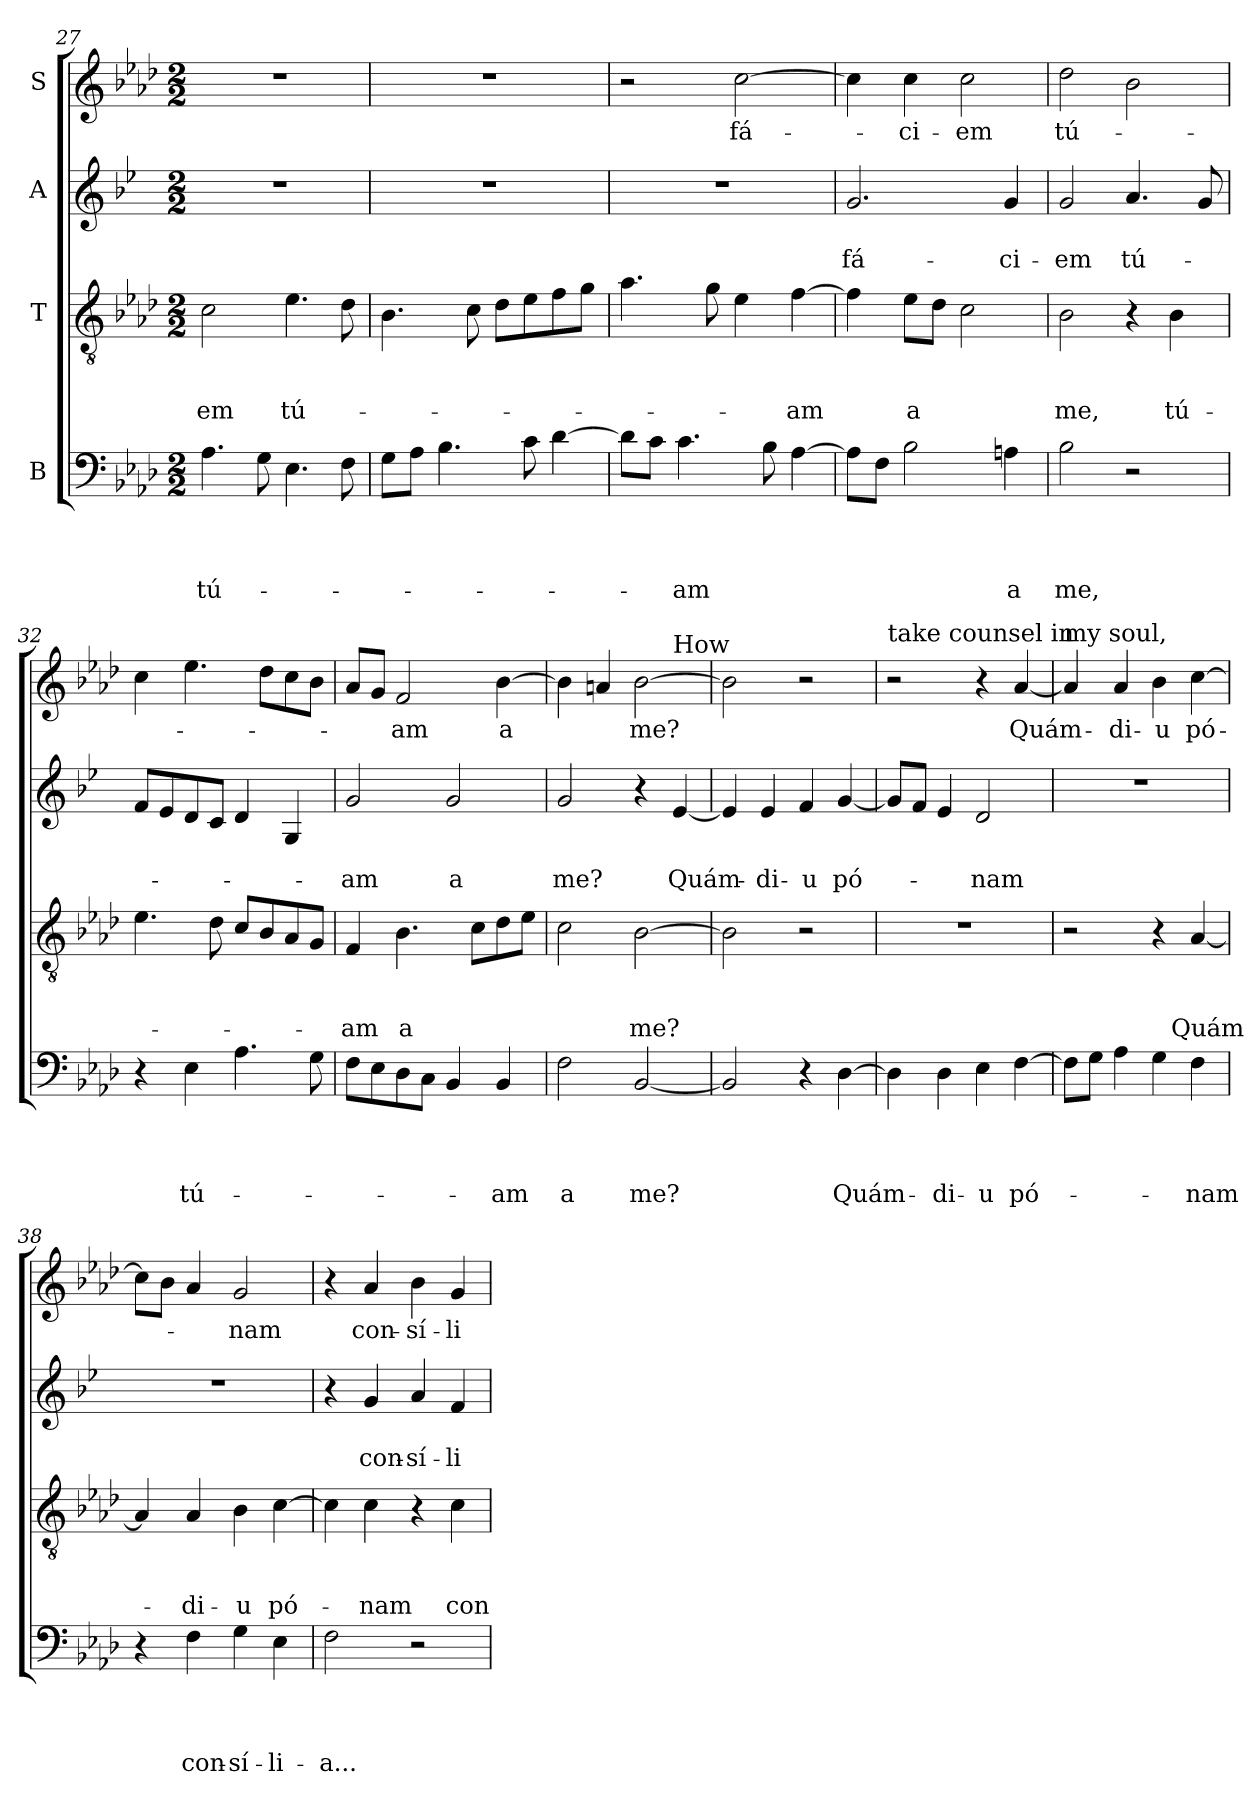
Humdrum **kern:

**kern	**text	**text	**text	**text	**kern	**text	**text	**text	**kern	**text	**text	**kern	**text
*part4	*part4	*part4	*part4	*part4	*part3	*part3	*part3	*part3	*part2	*part2	*part2	*part1	*part1
*staff4	*staff4	*staff4	*staff4	*staff4	*staff3	*staff3	*staff3	*staff3	*staff2	*staff2	*staff2	*staff1	*staff1
*I"B	*	*	*	*	*I"T	*	*	*	*I"A	*	*	*I"S	*
*clefF4	*	*	*	*	*clefGv2	*	*	*	*clefG2	*	*	*clefG2	*
*	*	*	*	*	*	*	*	*	*ITrd1c2	*	*	*	*
*k[b-e-a-d-]	*	*	*	*	*k[b-e-a-d-]	*	*	*	*k[b-e-a-d-]	*	*	*k[b-e-a-d-]	*
*A-:	*	*	*	*	*A-:	*	*	*	*A-:	*	*	*A-:	*
*M2/2	*	*	*	*	*M2/2	*	*	*	*M2/2	*	*	*M2/2	*
=27	=27	=27	=27	=27	=27	=27	=27	=27	=27	=27	=27	=27	=27
!	!	!	!	!LO:LY:b	!	!	!	!LO:LY:b	!	!	!	!	!
4.A-\	.	.	.	tú-	2c\	.	.	-em	1r	.	.	1r	.
8G\	.	.	.	.	.	.	.	.	.	.	.	.	.
!	!	!	!	!	!	!	!	!LO:LY:b	!	!	!	!	!
4.E-\	.	.	.	.	4.e-\	.	.	tú-	.	.	.	.	.
8F\	.	.	.	.	8d-\	.	.	.	.	.	.	.	.
=28	=28	=28	=28	=28	=28	=28	=28	=28	=28	=28	=28	=28	=28
8G\L	.	.	.	.	4.B-\	.	.	.	1r	.	.	1r	.
8A-\J	.	.	.	.	.	.	.	.	.	.	.	.	.
4.B-\	.	.	.	.	.	.	.	.	.	.	.	.	.
.	.	.	.	.	8c\	.	.	.	.	.	.	.	.
.	.	.	.	.	8d-\L	.	.	.	.	.	.	.	.
8c\	.	.	.	.	8e-\	.	.	.	.	.	.	.	.
[4d-\	.	.	.	.	8f\	.	.	.	.	.	.	.	.
.	.	.	.	.	8g\J	.	.	.	.	.	.	.	.
=29	=29	=29	=29	=29	=29	=29	=29	=29	=29	=29	=29	=29	=29
8d-\L]	.	.	.	.	4.a-\	.	.	.	1r	.	.	2r	.
8c\J	.	.	.	.	.	.	.	.	.	.	.	.	.
!	!	!	!	!LO:LY:b	!	!	!	!	!	!	!	!	!
4.c\	.	.	.	-am	.	.	.	.	.	.	.	.	.
.	.	.	.	.	8g\	.	.	.	.	.	.	.	.
!	!	!	!	!	!	!	!	!	!	!	!	!	!LO:LY:b
.	.	.	.	.	4e-\	.	.	.	.	.	.	[2cc\	fá-
8B-\	.	.	.	.	.	.	.	.	.	.	.	.	.
!	!	!	!	!	!	!	!	!LO:LY:b	!	!	!	!	!
[4A-\	.	.	.	.	[4f\	.	.	-am	.	.	.	.	.
=30	=30	=30	=30	=30	=30	=30	=30	=30	=30	=30	=30	=30	=30
!	!	!	!	!	!	!	!	!	!	!	!LO:LY:b	!	!
8A-\L]	.	.	.	.	4f\]	.	.	.	2.f/	.	fá-	4cc\]	.
8F\J	.	.	.	.	.	.	.	.	.	.	.	.	.
!	!	!	!	!	!	!	!	!LO:LY:b	!	!	!	!	!LO:LY:b
2B-\	.	.	.	.	8e-\L	.	.	a	.	.	.	4cc\	-ci-
.	.	.	.	.	8d-\J	.	.	.	.	.	.	.	.
!	!	!	!	!	!	!	!	!	!	!	!	!	!LO:LY:b
.	.	.	.	.	2c\	.	.	.	.	.	.	2cc\	-em
!	!	!	!	!LO:LY:b	!	!	!	!	!	!	!LO:LY:b	!	!
4A\	.	.	.	a	.	.	.	.	4f/	.	-ci-	.	.
!!LO:LB:g=z
=31	=31	=31	=31	=31	=31	=31	=31	=31	=31	=31	=31	=31	=31
!	!	!	!	!LO:LY:b	!	!	!	!LO:LY:b	!	!	!LO:LY:b	!	!LO:LY:b
2B-\	.	.	.	me,	2B-\	.	.	me,	2f/	.	-em	2dd-\	tú-
!	!	!	!	!	!	!	!	!	!	!	!LO:LY:b	!	!
2r	.	.	.	.	4r	.	.	.	4.g/	.	tú-	2b-\	.
!	!	!	!	!	!	!	!	!LO:LY:b	!	!	!	!	!
.	.	.	.	.	4B-\	.	.	tú-	.	.	.	.	.
.	.	.	.	.	.	.	.	.	8f/	.	.	.	.
=32	=32	=32	=32	=32	=32	=32	=32	=32	=32	=32	=32	=32	=32
4r	.	.	.	.	4.e-\	.	.	.	8e-/L	.	.	4cc\	.
.	.	.	.	.	.	.	.	.	8d-/	.	.	.	.
!	!	!	!	!LO:LY:b	!	!	!	!	!	!	!	!	!
4E-\	.	.	.	tú-	.	.	.	.	8c/	.	.	4.ee-\	.
.	.	.	.	.	8d-\	.	.	.	8B-/J	.	.	.	.
4.A-\	.	.	.	.	8c/L	.	.	.	4c/	.	.	.	.
.	.	.	.	.	8B-/	.	.	.	.	.	.	8dd-\L	.
.	.	.	.	.	8A-/	.	.	.	4F/	.	.	8cc\	.
8G\	.	.	.	.	8G/J	.	.	.	.	.	.	8b-\J	.
=33	=33	=33	=33	=33	=33	=33	=33	=33	=33	=33	=33	=33	=33
!	!	!	!	!	!	!	!	!LO:LY:b	!	!	!LO:LY:b	!	!
8F\L	.	.	.	.	4F/	.	.	-am	2f/	.	-am	8a-/L	.
8E-\	.	.	.	.	.	.	.	.	.	.	.	8g/J	.
!	!	!	!	!	!	!	!	!LO:LY:b	!	!	!	!	!LO:LY:b
8D-\	.	.	.	.	4.B-\	.	.	a	.	.	.	2f/	-am
8C\J	.	.	.	.	.	.	.	.	.	.	.	.	.
!	!	!	!	!	!	!	!	!	!	!	!LO:LY:b	!	!
4BB-/	.	.	.	.	.	.	.	.	2f/	.	a	.	.
.	.	.	.	.	8c\L	.	.	.	.	.	.	.	.
!	!	!	!	!LO:LY:b	!	!	!	!	!	!	!	!	!LO:LY:b
4BB-/	.	.	.	-am	8d-\	.	.	.	.	.	.	[4b-\	a
.	.	.	.	.	8e-\J	.	.	.	.	.	.	.	.
=34	=34	=34	=34	=34	=34	=34	=34	=34	=34	=34	=34	=34	=34
!	!	!	!	!LO:LY:b	!	!	!	!	!	!	!LO:LY:b	!	!
*	*	*	*	*	*	*	*	*	*	*	*	*^	*
2F\	.	.	.	a	2c\	.	.	.	2f/	.	me?	4b-\]	2.ryy	.
.	.	.	.	.	.	.	.	.	.	.	.	4a/	.	.
!	!	!	!	!LO:LY:b	!	!	!	!LO:LY:b	!	!	!	!	!	!LO:LY:b
[2BB-/	.	.	.	me?	[2B-\	.	.	me?	4r	.	.	[2b-\	.	me?
!	!	!	!	!	!	!	!	!	!	!	!	!	!LO:TX:a:t=How	!
!	!	!	!	!	!	!	!	!	!	!	!LO:LY:b	!	!	!
.	.	.	.	.	.	.	.	.	[4d-/	.	Quám-	.	4ryy	.
=35	=35	=35	=35	=35	=35	=35	=35	=35	=35	=35	=35	=35	=35	=35
!	!	!	!	!	!	!	!	!	!	!	!	!LO:TX:a:t=long shall I	!	!
*	*	*	*	*	*	*	*	*	*	*	*	*v	*v	*
2BB-/]	.	.	.	.	2B-\]	.	.	.	4d-/]	.	.	2b-\]	.
!	!	!	!	!	!	!	!	!	!	!	!LO:LY:b	!	!
.	.	.	.	.	.	.	.	.	4d-/	.	-di-	.	.
!	!	!	!	!	!	!	!	!	!	!	!LO:LY:b	!	!
4r	.	.	.	.	2r	.	.	.	4e-/	.	-u	2r	.
!	!	!	!	!LO:LY:b	!	!	!	!	!	!	!LO:LY:b	!	!
[4D-\	.	.	.	Quám-	.	.	.	.	[4f/	.	pó-	.	.
!!LO:PB:g=z
=36	=36	=36	=36	=36	=36	=36	=36	=36	=36	=36	=36	=36	=36
!	!	!	!	!	!	!	!	!	!	!	!	!LO:TX:a:t=take counsel in	!
4D-\]	.	.	.	.	1r	.	.	.	8f/L]	.	.	2r	.
.	.	.	.	.	.	.	.	.	8e-/J	.	.	.	.
!	!	!	!	!LO:LY:b	!	!	!	!	!	!	!	!	!
4D-\	.	.	.	-di-	.	.	.	.	4d-/	.	.	.	.
!	!	!	!	!LO:LY:b	!	!	!	!	!	!	!LO:LY:b	!	!
4E-\	.	.	.	-u	.	.	.	.	2c/	.	-nam	4r	.
!	!	!	!	!LO:LY:b	!	!	!	!	!	!	!	!	!LO:LY:b
[4F\	.	.	.	pó-	.	.	.	.	.	.	.	[4a-/	Quám-
=37	=37	=37	=37	=37	=37	=37	=37	=37	=37	=37	=37	=37	=37
!	!	!	!	!	!	!	!	!	!	!	!	!LO:TX:a:t=my soul,	!
8F\L]	.	.	.	.	2r	.	.	.	1r	.	.	4a-/]	.
8G\J	.	.	.	.	.	.	.	.	.	.	.	.	.
!	!	!	!	!	!	!	!	!	!	!	!	!	!LO:LY:b
4A-\	.	.	.	.	.	.	.	.	.	.	.	4a-/	-di-
!	!	!	!	!	!	!	!	!	!	!	!	!	!LO:LY:b
4G\	.	.	.	.	4r	.	.	.	.	.	.	4b-\	-u
!	!	!	!	!LO:LY:b	!	!	!	!LO:LY:b	!	!	!	!	!LO:LY:b
4F\	.	.	.	-nam	[4A-/	.	.	Quám-	.	.	.	[4cc\	pó-
=38	=38	=38	=38	=38	=38	=38	=38	=38	=38	=38	=38	=38	=38
4r	.	.	.	.	4A-/]	.	.	.	1r	.	.	8cc\L]	.
.	.	.	.	.	.	.	.	.	.	.	.	8b-\J	.
!	!	!	!	!LO:LY:b	!	!	!	!LO:LY:b	!	!	!	!	!
4F\	.	.	.	con-	4A-/	.	.	-di-	.	.	.	4a-/	.
!	!	!	!	!LO:LY:b	!	!	!	!LO:LY:b	!	!	!	!	!LO:LY:b
4G\	.	.	.	-sí-	4B-\	.	.	-u	.	.	.	2g/	-nam
!	!	!	!	!LO:LY:b	!	!	!	!LO:LY:b	!	!	!	!	!
4E-\	.	.	.	-li-	[4c\	.	.	pó-	.	.	.	.	.
=39	=39	=39	=39	=39	=39	=39	=39	=39	=39	=39	=39	=39	=39
!	!	!	!	!LO:LY:b	!	!	!	!	!	!	!	!	!
2F\	.	.	.	-a...	4c\]	.	.	.	4r	.	.	4r	.
!	!	!	!	!	!	!	!	!LO:LY:b	!	!	!LO:LY:b	!	!LO:LY:b
.	.	.	.	.	4c\	.	.	-nam	4f/	.	con-	4a-/	con-
!	!	!	!	!	!	!	!	!	!	!	!LO:LY:b	!	!LO:LY:b
2r	.	.	.	.	4r	.	.	.	4g/	.	-sí-	4b-\	-sí-
!	!	!	!	!	!	!	!	!LO:LY:b	!	!	!LO:LY:b	!	!LO:LY:b
.	.	.	.	.	4c\	.	.	con-	4e-/	.	-li-	4g/	-li-
=	=	=	=	=	=	=	=	=	=	=	=	=	=
*-	*-	*-	*-	*-	*-	*-	*-	*-	*-	*-	*-	*-	*-
